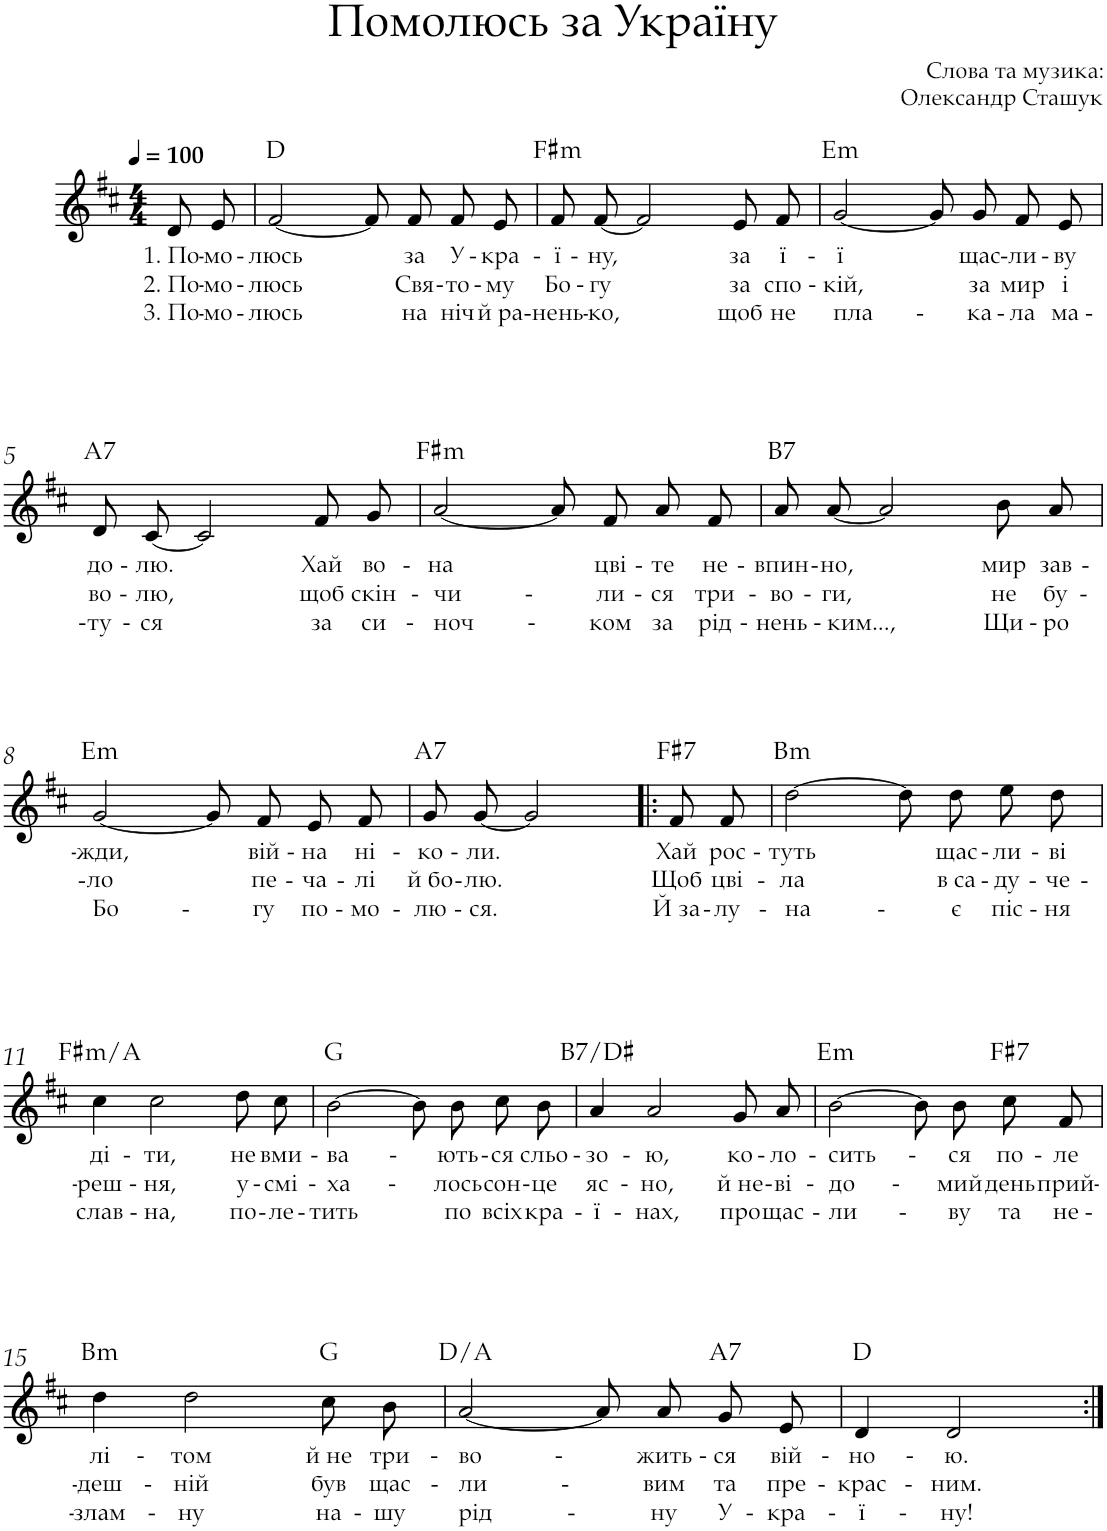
**kern	**text	**text	**text	**harte
*part1	*part1	*part1	*part1	*part1
*staff1	*staff1	*staff1	*staff1	*
*I"P1	*	*	*	*
*clefG2	*	*	*	*
*k[f#c#]	*	*	*	*
*D:	*	*	*	*
*M4/4	*	*	*	*
*MM100	*	*	*	*
=1	=1	=1	=1	=1
!	!LO:LY:b	!LO:LY:b	!LO:LY:b	!
8d/L	1. По-	2. По-	3. По-	.
!	!LO:LY:b	!LO:LY:b	!LO:LY:b	!
8e/J	-мо-	-мо-	-мо-	.
=2	=2	=2	=2	=2
!	!LO:LY:b	!LO:LY:b	!LO:LY:b	!
[<2f#/	-люсь	-люсь	-люсь	D:maj
8f#/L]	.	.	.	.
!	!LO:LY:b	!LO:LY:b	!LO:LY:b	!
8f#/J	за	Свя-	на	.
!	!LO:LY:b	!LO:LY:b	!LO:LY:b	!
8f#/L	У-	-то-	ніч	.
!	!LO:LY:b	!LO:LY:b	!LO:LY:b	!
8e/J	-кра-	-му	й ра-	.
=3	=3	=3	=3	=3
!	!LO:LY:b	!LO:LY:b	!LO:LY:b	!LO:H:kt=m
8f#/L	-ї-	Бо-	-нень-	F#:min
!	!LO:LY:b	!LO:LY:b	!LO:LY:b	!
[<8f#/J	-ну,	-гу	-ко,	.
2f#/]	.	.	.	.
!	!LO:LY:b	!LO:LY:b	!LO:LY:b	!
8e/L	за	за	щоб	.
!	!LO:LY:b	!LO:LY:b	!LO:LY:b	!
8f#/J	ї-	спо-	не	.
=4	=4	=4	=4	=4
!	!LO:LY:b	!LO:LY:b	!LO:LY:b	!LO:H:kt=m
[<2g/	-ї	-кій,	пла-	E:min
8g/L]	.	.	.	.
!	!LO:LY:b	!LO:LY:b	!LO:LY:b	!
8g/J	щас-	за	-ка-	.
!	!LO:LY:b	!LO:LY:b	!LO:LY:b	!
8f#/L	-ли-	мир	-ла	.
!	!LO:LY:b	!LO:LY:b	!LO:LY:b	!
8e/J	-ву	і	ма-	.
!!LO:LB:g=z
=5	=5	=5	=5	=5
!	!LO:LY:b	!LO:LY:b	!LO:LY:b	!LO:H:kt=7
8d/L	до-	во-	-ту-	A:7
!	!LO:LY:b	!LO:LY:b	!LO:LY:b	!
[<8c#/J	-лю.	-лю,	-ся	.
2c#/]	.	.	.	.
!	!LO:LY:b	!LO:LY:b	!LO:LY:b	!
8f#/L	Хай	щоб	за	.
!	!LO:LY:b	!LO:LY:b	!LO:LY:b	!
8g/J	во-	скін-	си-	.
=6	=6	=6	=6	=6
!	!LO:LY:b	!LO:LY:b	!LO:LY:b	!LO:H:kt=m
[<2a/	-на	-чи-	-ноч-	F#:min
8a/L]	.	.	.	.
!	!LO:LY:b	!LO:LY:b	!LO:LY:b	!
8f#/J	цві-	-ли-	-ком	.
!	!LO:LY:b	!LO:LY:b	!LO:LY:b	!
8a/L	-те	-ся	за	.
!	!LO:LY:b	!LO:LY:b	!LO:LY:b	!
8f#/J	не-	три-	рід-	.
=7	=7	=7	=7	=7
!	!LO:LY:b	!LO:LY:b	!LO:LY:b	!LO:H:kt=7
8a/L	-впин-	-во-	-нень-	B:7
!	!LO:LY:b	!LO:LY:b	!LO:LY:b	!
[<8a/J	-но,	-ги,	-ким...,	.
2a/]	.	.	.	.
!	!LO:LY:b	!LO:LY:b	!LO:LY:b	!
8b/L	мир	не	Щи-	.
!	!LO:LY:b	!LO:LY:b	!LO:LY:b	!
8a/J	зав-	бу-	-ро	.
!!LO:LB:g=z
=8	=8	=8	=8	=8
!	!LO:LY:b	!LO:LY:b	!LO:LY:b	!LO:H:kt=m
[<2g/	-жди,	-ло	Бо-	E:min
8g/L]	.	.	.	.
!	!LO:LY:b	!LO:LY:b	!LO:LY:b	!
8f#/J	вій-	пе-	-гу	.
!	!LO:LY:b	!LO:LY:b	!LO:LY:b	!
8e/L	-на	-ча-	по-	.
!	!LO:LY:b	!LO:LY:b	!LO:LY:b	!
8f#/J	ні-	-лі	-мо-	.
=9	=9	=9	=9	=9
!	!LO:LY:b	!LO:LY:b	!LO:LY:b	!LO:H:kt=7
8g/L	-ко-	й бо-	-лю-	A:7
!	!LO:LY:b	!LO:LY:b	!LO:LY:b	!
[8g/J	-ли.	-лю.	-ся.	.
2g/]	.	.	.	.
=9X1!|:	=9X1!|:	=9X1!|:	=9X1!|:	=9X1!|:
!	!LO:LY:b	!LO:LY:b	!LO:LY:b	!LO:H:kt=7
8f#/L	Хай	Щоб	Й за-	F#:7
!	!LO:LY:b	!LO:LY:b	!LO:LY:b	!
8f#/J	рос-	цві-	-лу-	.
=10	=10	=10	=10	=10
!	!LO:LY:b	!LO:LY:b	!LO:LY:b	!LO:H:kt=m
[>2dd\	-туть	-ла	-на-	B:min
8dd\L]	.	.	.	.
!	!LO:LY:b	!LO:LY:b	!LO:LY:b	!
8dd\J	щас-	в са-	-є	.
!	!LO:LY:b	!LO:LY:b	!LO:LY:b	!
8ee\L	-ли-	-ду-	піс-	.
!	!LO:LY:b	!LO:LY:b	!LO:LY:b	!
8dd\J	-ві	-че-	-ня	.
!!LO:LB:g=z
=11	=11	=11	=11	=11
!	!LO:LY:b	!LO:LY:b	!LO:LY:b	!LO:H:kt=m
4cc#\	ді-	-реш-	слав-	F#:min/b3
!	!LO:LY:b	!LO:LY:b	!LO:LY:b	!
2cc#\	-ти,	-ня,	-на,	.
!	!LO:LY:b	!LO:LY:b	!LO:LY:b	!
8dd\L	не	у-	по-	.
!	!LO:LY:b	!LO:LY:b	!LO:LY:b	!
8cc#\J	вми-	-смі-	-ле-	.
=12	=12	=12	=12	=12
!	!LO:LY:b	!LO:LY:b	!LO:LY:b	!
[>2b\	-ва-	-ха-	-тить	G:maj
8b\L]	.	.	.	.
!	!LO:LY:b	!LO:LY:b	!LO:LY:b	!
8b\J	-ють-	-лось	по	.
!	!LO:LY:b	!LO:LY:b	!LO:LY:b	!
8cc#\L	-ся	сон-	всіх	.
!	!LO:LY:b	!LO:LY:b	!LO:LY:b	!
8b\J	сльо-	-це	кра-	.
=13	=13	=13	=13	=13
!	!LO:LY:b	!LO:LY:b	!LO:LY:b	!LO:H:kt=7
4a/	-зо-	яс-	-ї-	B:7/3
!	!LO:LY:b	!LO:LY:b	!LO:LY:b	!
2a/	-ю,	-но,	-нах,	.
!	!LO:LY:b	!LO:LY:b	!LO:LY:b	!
8g/L	ко-	й не-	про	.
!	!LO:LY:b	!LO:LY:b	!LO:LY:b	!
8a/J	-ло-	-ві-	щас-	.
=14	=14	=14	=14	=14
!	!LO:LY:b	!LO:LY:b	!LO:LY:b	!LO:H:kt=m
[>2b\	-сить-	-до-	-ли-	E:min
8b\L]	.	.	.	.
!	!LO:LY:b	!LO:LY:b	!LO:LY:b	!
8b\J	-ся	-мий	-ву	.
!	!LO:LY:b	!LO:LY:b	!LO:LY:b	!LO:H:kt=7
8cc#/L	по-	день	та	F#:7
!	!LO:LY:b	!LO:LY:b	!LO:LY:b	!
8f#/J	-ле	прий-	не-	.
!!LO:LB:g=z
=15	=15	=15	=15	=15
!	!LO:LY:b	!LO:LY:b	!LO:LY:b	!LO:H:kt=m
4dd\	лі-	-деш-	-злам-	B:min
!	!LO:LY:b	!LO:LY:b	!LO:LY:b	!
2dd\	-том	-ній	-ну	.
!	!LO:LY:b	!LO:LY:b	!LO:LY:b	!
8cc#\L	й не	був	на-	G:maj
!	!LO:LY:b	!LO:LY:b	!LO:LY:b	!
8b\J	три-	щас-	-шу	.
=16	=16	=16	=16	=16
!	!LO:LY:b	!LO:LY:b	!LO:LY:b	!
[<2a/	-во-	-ли-	рід-	D:maj/5
8a/L]	.	.	.	.
!	!LO:LY:b	!LO:LY:b	!LO:LY:b	!
8a/J	-жить-	-вим	-ну	.
!	!LO:LY:b	!LO:LY:b	!LO:LY:b	!LO:H:kt=7
8g/L	-ся	та	У-	A:7
!	!LO:LY:b	!LO:LY:b	!LO:LY:b	!
8e/J	вій-	пре-	-кра-	.
=17	=17	=17	=17	=17
!	!LO:LY:b	!LO:LY:b	!LO:LY:b	!
4d/	-но-	-крас-	-ї-	D:maj
!	!LO:LY:b	!LO:LY:b	!LO:LY:b	!
2d/	-ю.	-ним.	-ну!	.
=:|!	=:|!	=:|!	=:|!	=:|!
*-	*-	*-	*-	*-
